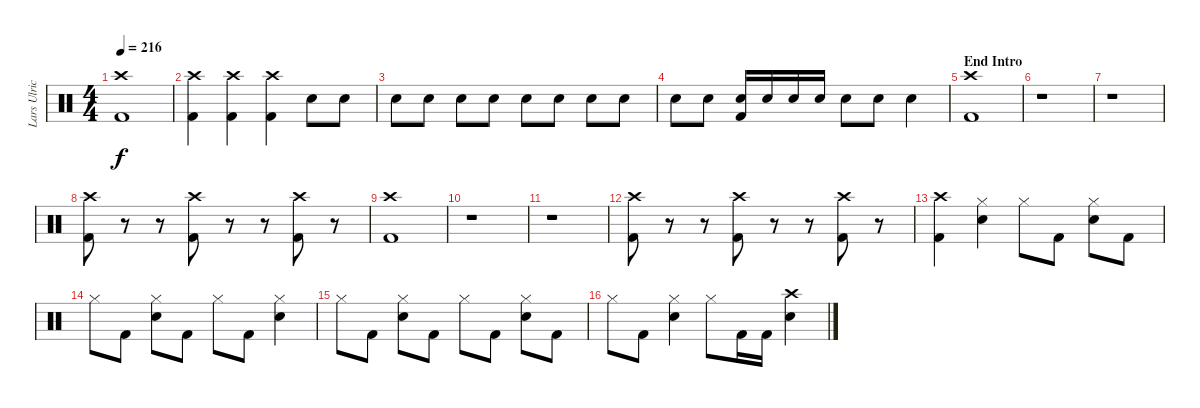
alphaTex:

\track ("Lars Ulrich (Drum)" "Lars Ulric") {instrument percussion}
\staff {score}
\articulation defaults
\ts (4 4)
\tempo 216
\clef neutral
\ks c
("Crash high (hit)" "Kick (hit) 2").1{dy f} |
("Crash high (hit)" "Kick (hit) 2").4 ("Crash high (hit)" "Kick (hit) 2").4 ("Crash high (hit)" "Kick (hit) 2").4 "Electric Snare (hit)".8 "Electric Snare (hit)".8 |
"Electric Snare (hit)".8 "Electric Snare (hit)".8 "Electric Snare (hit)".8 "Electric Snare (hit)".8 "Electric Snare (hit)".8 "Electric Snare (hit)".8 "Electric Snare (hit)".8 "Electric Snare (hit)".8 |
"Electric Snare (hit)".8 "Electric Snare (hit)".8 ("Electric Snare (hit)" "Kick (hit) 2").16 "Electric Snare (hit)".16 "Electric Snare (hit)".16 "Electric Snare (hit)".16 "Electric Snare (hit)".8 "Electric Snare (hit)".8 "Electric Snare (hit)".4 |
\section ("" "End Intro")
("Crash high (hit)" "Kick (hit) 2").1 |
r.1 |
r.1 |
("Crash high (hit)" "Kick (hit) 2").8 r.8 r.8 ("Crash high (hit)" "Kick (hit) 2").8 r.8 r.8 ("Crash high (hit)" "Kick (hit) 2").8 r.8 |
("Crash high (hit)" "Kick (hit) 2").1 |
r.1 |
r.1 |
("Crash high (hit)" "Kick (hit) 2").8 r.8 r.8 ("Crash high (hit)" "Kick (hit) 2").8 r.8 r.8 ("Crash high (hit)" "Kick (hit) 2").8 r.8 |
("Crash high (hit)" "Kick (hit) 2").4 ("Hi-Hat (closed)" "Electric Snare (hit)").4 "Hi-Hat (closed)".8 "Kick (hit) 2".8 ("Hi-Hat (closed)" "Electric Snare (hit)").8 "Kick (hit) 2".8 |
"Hi-Hat (closed)".8 "Kick (hit) 2".8 ("Hi-Hat (closed)" "Electric Snare (hit)").8 "Kick (hit) 2".8 "Hi-Hat (closed)".8 "Kick (hit) 2".8 ("Hi-Hat (closed)" "Electric Snare (hit)").4 |
"Hi-Hat (closed)".8 "Kick (hit) 2".8 ("Hi-Hat (closed)" "Electric Snare (hit)").8 "Kick (hit) 2".8 "Hi-Hat (closed)".8 "Kick (hit) 2".8 ("Hi-Hat (closed)" "Electric Snare (hit)").8 "Kick (hit) 2".8 |
"Hi-Hat (closed)".8 "Kick (hit) 2".8 ("Hi-Hat (closed)" "Electric Snare (hit)").4 "Hi-Hat (closed)".8 "Kick (hit) 2".16 "Kick (hit) 2".16 ("Crash high (hit)" "Electric Snare (hit)").4
